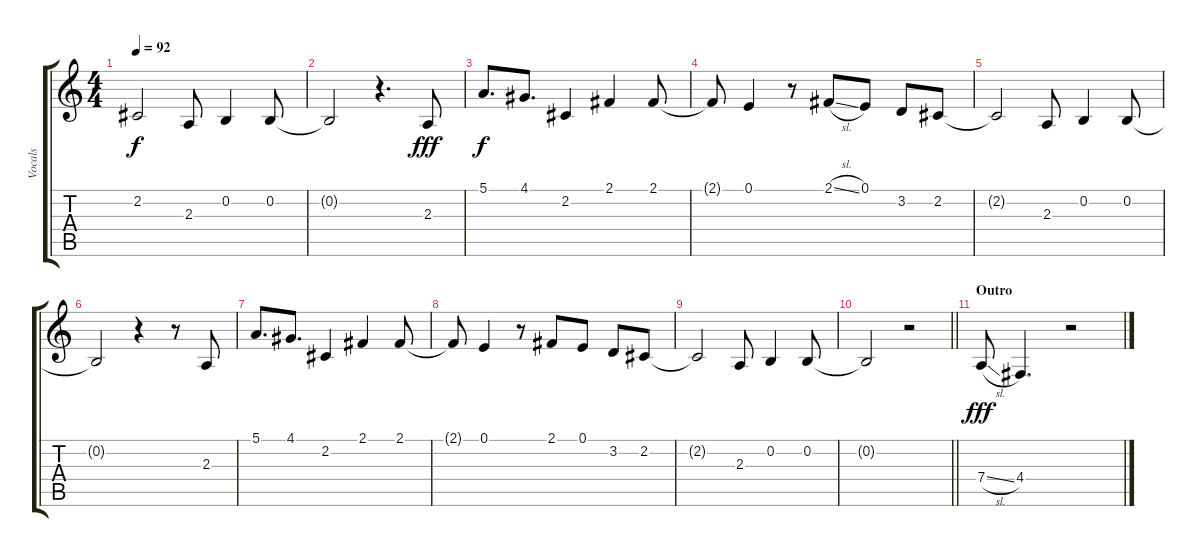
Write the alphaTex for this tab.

\track ("Vocals" "Vocals") {instrument cello}
\staff {score tabs}
\tuning (E4 B3 G3 D3 A2 E2) {hide}
\ts (4 4)
\tempo 92
\clef g2
\ks c
2.2{t}.2{dy f} 2.3.8 0.2.4 0.2.8 |
0.2{t}.2 r.4{d} 2.3.8{dy fff} |
5.1.8{d dy f} 4.1.8{d} 2.2.4 2.1.4 2.1.8 |
2.1{t}.8 0.1.4 r.8 2.1{sl}.8 0.1.8 3.2.8 2.2.8 |
2.2{t}.2 2.3.8 0.2.4 0.2.8 |
0.2{t}.2 r.4 r.8 2.3.8 |
5.1.8{d} 4.1.8{d} 2.2.4 2.1.4 2.1.8 |
2.1{t}.8 0.1.4 r.8 2.1.8 0.1.8 3.2.8 2.2.8 |
2.2{t}.2 2.3.8 0.2.4 0.2.8 |
\barLineRight lightlight
0.2{t}.2 r.2 |
\section ("" "Outro")
7.4{sl}.8{dy fff} 4.4.4{d} r.2
